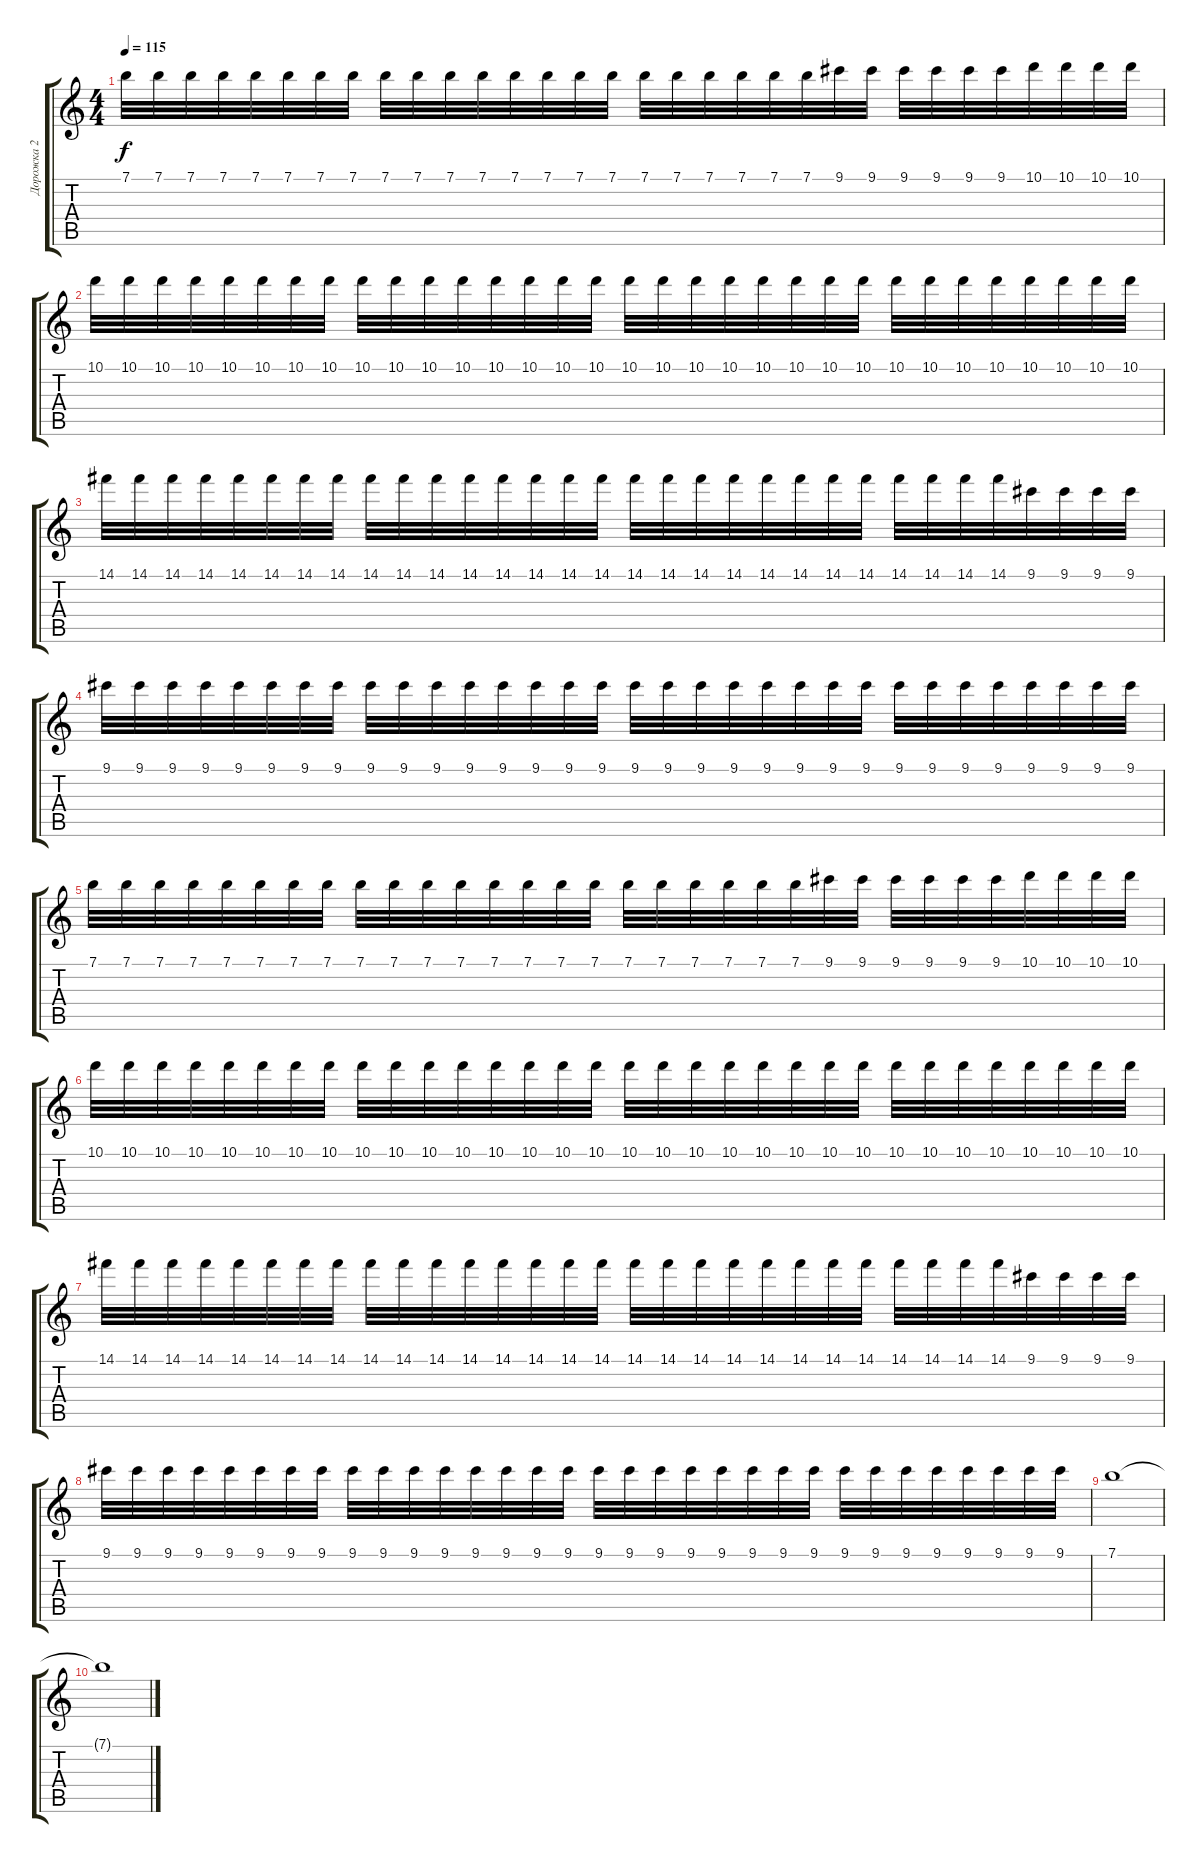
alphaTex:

\track ("Дорожка 2" "Дорожка 2") {instrument acousticguitarsteel}
\staff {score tabs}
\tuning (E4 B3 G3 D3 A2 E2) {hide}
\ts (4 4)
\tempo 115
\clef g2
\ks c
7.1.32{dy f volume 11} 7.1.32 7.1.32 7.1.32 7.1.32 7.1.32 7.1.32 7.1.32 7.1.32 7.1.32 7.1.32 7.1.32 7.1.32 7.1.32 7.1.32 7.1.32 7.1.32 7.1.32 7.1.32 7.1.32 7.1.32 7.1.32 9.1.32 9.1.32 9.1.32 9.1.32 9.1.32 9.1.32 10.1.32 10.1.32 10.1.32 10.1.32 |
10.1.32 10.1.32 10.1.32 10.1.32 10.1.32 10.1.32 10.1.32 10.1.32 10.1.32 10.1.32 10.1.32 10.1.32 10.1.32 10.1.32 10.1.32 10.1.32 10.1.32 10.1.32 10.1.32 10.1.32 10.1.32 10.1.32 10.1.32 10.1.32 10.1.32 10.1.32 10.1.32 10.1.32 10.1.32 10.1.32 10.1.32 10.1.32 |
14.1.32 14.1.32 14.1.32 14.1.32 14.1.32 14.1.32 14.1.32 14.1.32 14.1.32 14.1.32 14.1.32 14.1.32 14.1.32 14.1.32 14.1.32 14.1.32 14.1.32 14.1.32 14.1.32 14.1.32 14.1.32 14.1.32 14.1.32 14.1.32 14.1.32 14.1.32 14.1.32 14.1.32 9.1.32 9.1.32 9.1.32 9.1.32 |
9.1.32 9.1.32 9.1.32 9.1.32 9.1.32 9.1.32 9.1.32 9.1.32 9.1.32 9.1.32 9.1.32 9.1.32 9.1.32 9.1.32 9.1.32 9.1.32 9.1.32 9.1.32 9.1.32 9.1.32 9.1.32 9.1.32 9.1.32 9.1.32 9.1.32 9.1.32 9.1.32 9.1.32 9.1.32 9.1.32 9.1.32 9.1.32 |
7.1.32 7.1.32 7.1.32 7.1.32 7.1.32 7.1.32 7.1.32 7.1.32 7.1.32 7.1.32 7.1.32 7.1.32 7.1.32 7.1.32 7.1.32 7.1.32 7.1.32 7.1.32 7.1.32 7.1.32 7.1.32 7.1.32 9.1.32 9.1.32 9.1.32 9.1.32 9.1.32 9.1.32 10.1.32 10.1.32 10.1.32 10.1.32 |
10.1.32 10.1.32 10.1.32 10.1.32 10.1.32 10.1.32 10.1.32 10.1.32 10.1.32 10.1.32 10.1.32 10.1.32 10.1.32 10.1.32 10.1.32 10.1.32 10.1.32 10.1.32 10.1.32 10.1.32 10.1.32 10.1.32 10.1.32 10.1.32 10.1.32 10.1.32 10.1.32 10.1.32 10.1.32 10.1.32 10.1.32 10.1.32 |
14.1.32 14.1.32 14.1.32 14.1.32 14.1.32 14.1.32 14.1.32 14.1.32 14.1.32 14.1.32 14.1.32 14.1.32 14.1.32 14.1.32 14.1.32 14.1.32 14.1.32 14.1.32 14.1.32 14.1.32 14.1.32 14.1.32 14.1.32 14.1.32 14.1.32 14.1.32 14.1.32 14.1.32 9.1.32 9.1.32 9.1.32 9.1.32 |
9.1.32 9.1.32 9.1.32 9.1.32 9.1.32 9.1.32 9.1.32 9.1.32 9.1.32 9.1.32 9.1.32 9.1.32 9.1.32 9.1.32 9.1.32 9.1.32 9.1.32 9.1.32 9.1.32 9.1.32 9.1.32 9.1.32 9.1.32 9.1.32 9.1.32 9.1.32 9.1.32 9.1.32 9.1.32 9.1.32 9.1.32 9.1.32 |
7.1.1{volume 0} |
7.1{t}.1
